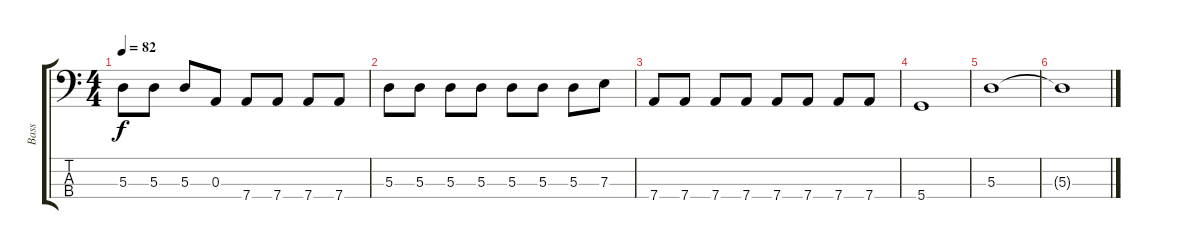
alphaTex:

\track ("Bass" "Bass") {instrument electricbassfinger}
\staff {score tabs}
\tuning (G2 D2 A1 D1) {hide}
\ts (4 4)
\tempo 82
\clef f4
\ks c
5.3.8{dy f} 5.3.8 5.3.8 0.3.8 7.4.8 7.4.8 7.4.8 7.4.8 |
5.3.8 5.3.8 5.3.8 5.3.8 5.3.8 5.3.8 5.3.8 7.3.8 |
7.4.8 7.4.8 7.4.8 7.4.8 7.4.8 7.4.8 7.4.8 7.4.8 |
5.4.1 |
5.3.1{volume 0} |
5.3{t}.1
